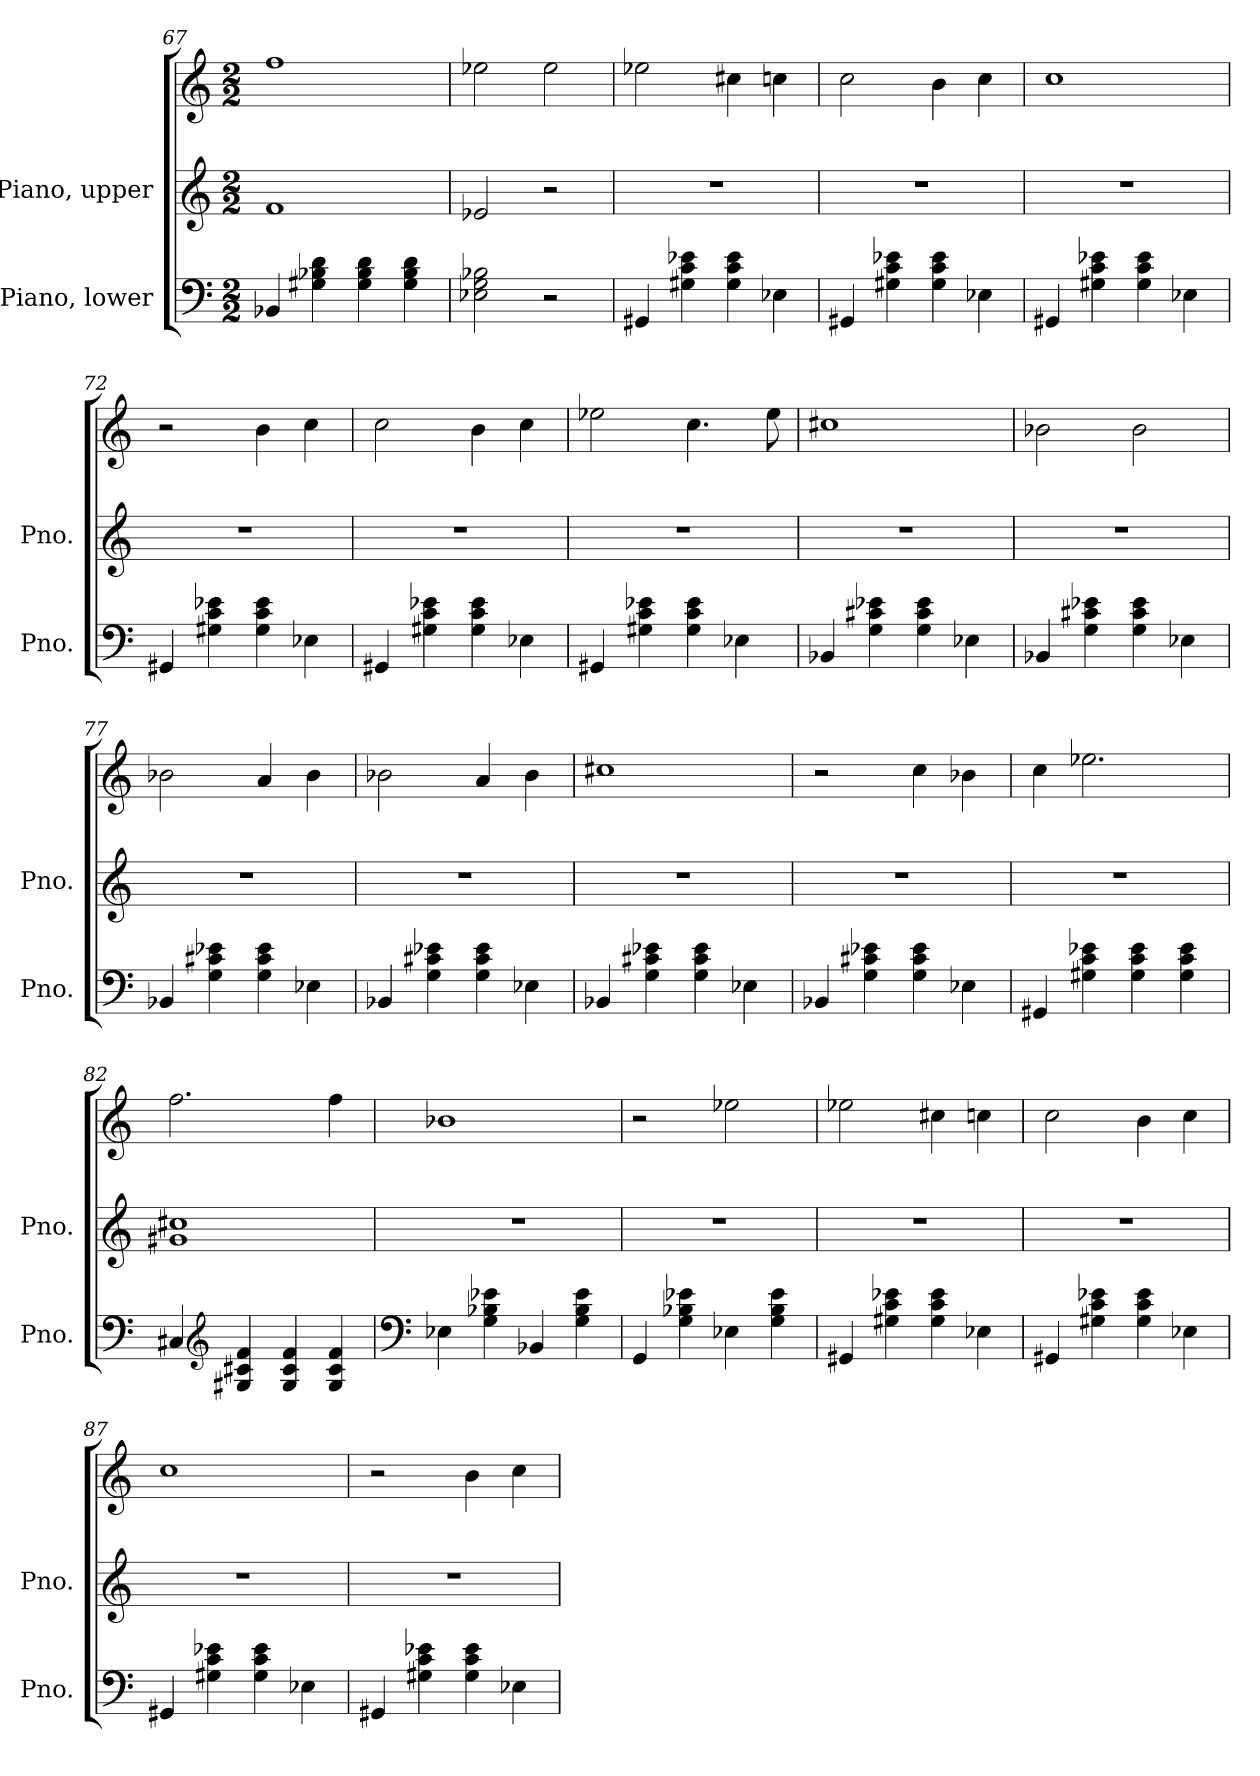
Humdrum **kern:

**kern	**kern	**kern
*part2	*part1	*part1
*staff3	*staff2	*staff1
*I"Piano, lower	*I"Piano, upper	*
*I'Pno.	*I'Pno.	*
*clefF4	*clefG2	*clefG2
*k[]	*k[]	*k[]
*M2/2	*M2/2	*M2/2
=67	=67	=67
4BB-X/	1f	1ff
4G#X\ 4B-X\ 4d\	.	.
4G#\ 4B-\ 4d\	.	.
4G#\ 4B-\ 4d\	.	.
=68	=68	=68
2E-X\ 2G\ 2B-X\	2e-X/	2ee-X\
2r	2r	2ee-\
=69	=69	=69
4GG#X/	1r	2ee-X\
4G#X\ 4c\ 4e-X\	.	.
4G#\ 4c\ 4e-\	.	4cc#X\
4E-X\	.	4ccn\
!!LO:LB:g=z
=70	=70	=70
4GG#X/	1r	2cc\
4G#X\ 4c\ 4e-X\	.	.
4G#\ 4c\ 4e-\	.	4b\
4E-X\	.	4cc\
=71	=71	=71
4GG#X/	1r	1cc
4G#X\ 4c\ 4e-X\	.	.
4G#\ 4c\ 4e-\	.	.
4E-X\	.	.
=72	=72	=72
4GG#X/	1r	2r
4G#X\ 4c\ 4e-X\	.	.
4G#\ 4c\ 4e-\	.	4b\
4E-X\	.	4cc\
=73	=73	=73
4GG#X/	1r	2cc\
4G#X\ 4c\ 4e-X\	.	.
4G#\ 4c\ 4e-\	.	4b\
4E-X\	.	4cc\
=74	=74	=74
4GG#X/	1r	2ee-X\
4G#X\ 4c\ 4e-X\	.	.
4G#\ 4c\ 4e-\	.	4.cc\
4E-X\	.	.
.	.	8ee-\
=75	=75	=75
4BB-X/	1r	1cc#X
4G\ 4c#X\ 4e-X\	.	.
4G\ 4c#\ 4e-\	.	.
4E-X\	.	.
!!LO:LB:g=z
=76	=76	=76
4BB-X/	1r	2b-X\
4G\ 4c#X\ 4e-X\	.	.
4G\ 4c#\ 4e-\	.	2b-\
4E-X\	.	.
=77	=77	=77
4BB-X/	1r	2b-X\
4G\ 4c#X\ 4e-X\	.	.
4G\ 4c#\ 4e-\	.	4a/
4E-X\	.	4b-\
=78	=78	=78
4BB-X/	1r	2b-X\
4G\ 4c#X\ 4e-X\	.	.
4G\ 4c#\ 4e-\	.	4a/
4E-X\	.	4b-\
=79	=79	=79
4BB-X/	1r	1cc#X
4G\ 4c#X\ 4e-X\	.	.
4G\ 4c#\ 4e-\	.	.
4E-X\	.	.
=80	=80	=80
4BB-X/	1r	2r
4G\ 4c#X\ 4e-X\	.	.
4G\ 4c#\ 4e-\	.	4cc\
4E-X\	.	4b-X\
!!LO:LB:g=z
=81	=81	=81
4GG#X/	1r	4cc\
4G#X\ 4c\ 4e-X\	.	2.ee-X\
4G#\ 4c\ 4e-\	.	.
4G#\ 4c\ 4e-\	.	.
=82	=82	=82
4C#X/	1g#X 1cc#X	2.ff\
*clefG2	*	*
4G#X/ 4c#X/ 4f/	.	.
4G#/ 4c#/ 4f/	.	.
4G#/ 4c#/ 4f/	.	4ff\
=83	=83	=83
*clefF4	*	*
4E-X\	1r	1b-X
4G\ 4B-X\ 4e-X\	.	.
4BB-X/	.	.
4G\ 4B-\ 4e-\	.	.
=84	=84	=84
4GG/	1r	2r
4G\ 4B-X\ 4e-X\	.	.
4E-X\	.	2ee-X\
4G\ 4B-\ 4e-\	.	.
=85	=85	=85
4GG#X/	1r	2ee-X\
4G#X\ 4c\ 4e-X\	.	.
4G#\ 4c\ 4e-\	.	4cc#X\
4E-X\	.	4ccn\
!!LO:PB:g=z
=86	=86	=86
4GG#X/	1r	2cc\
4G#X\ 4c\ 4e-X\	.	.
4G#\ 4c\ 4e-\	.	4b\
4E-X\	.	4cc\
=87	=87	=87
4GG#X/	1r	1cc
4G#X\ 4c\ 4e-X\	.	.
4G#\ 4c\ 4e-\	.	.
4E-X\	.	.
=88	=88	=88
4GG#X/	1r	2r
4G#X\ 4c\ 4e-X\	.	.
4G#\ 4c\ 4e-\	.	4b\
4E-X\	.	4cc\
=	=	=
*-	*-	*-
